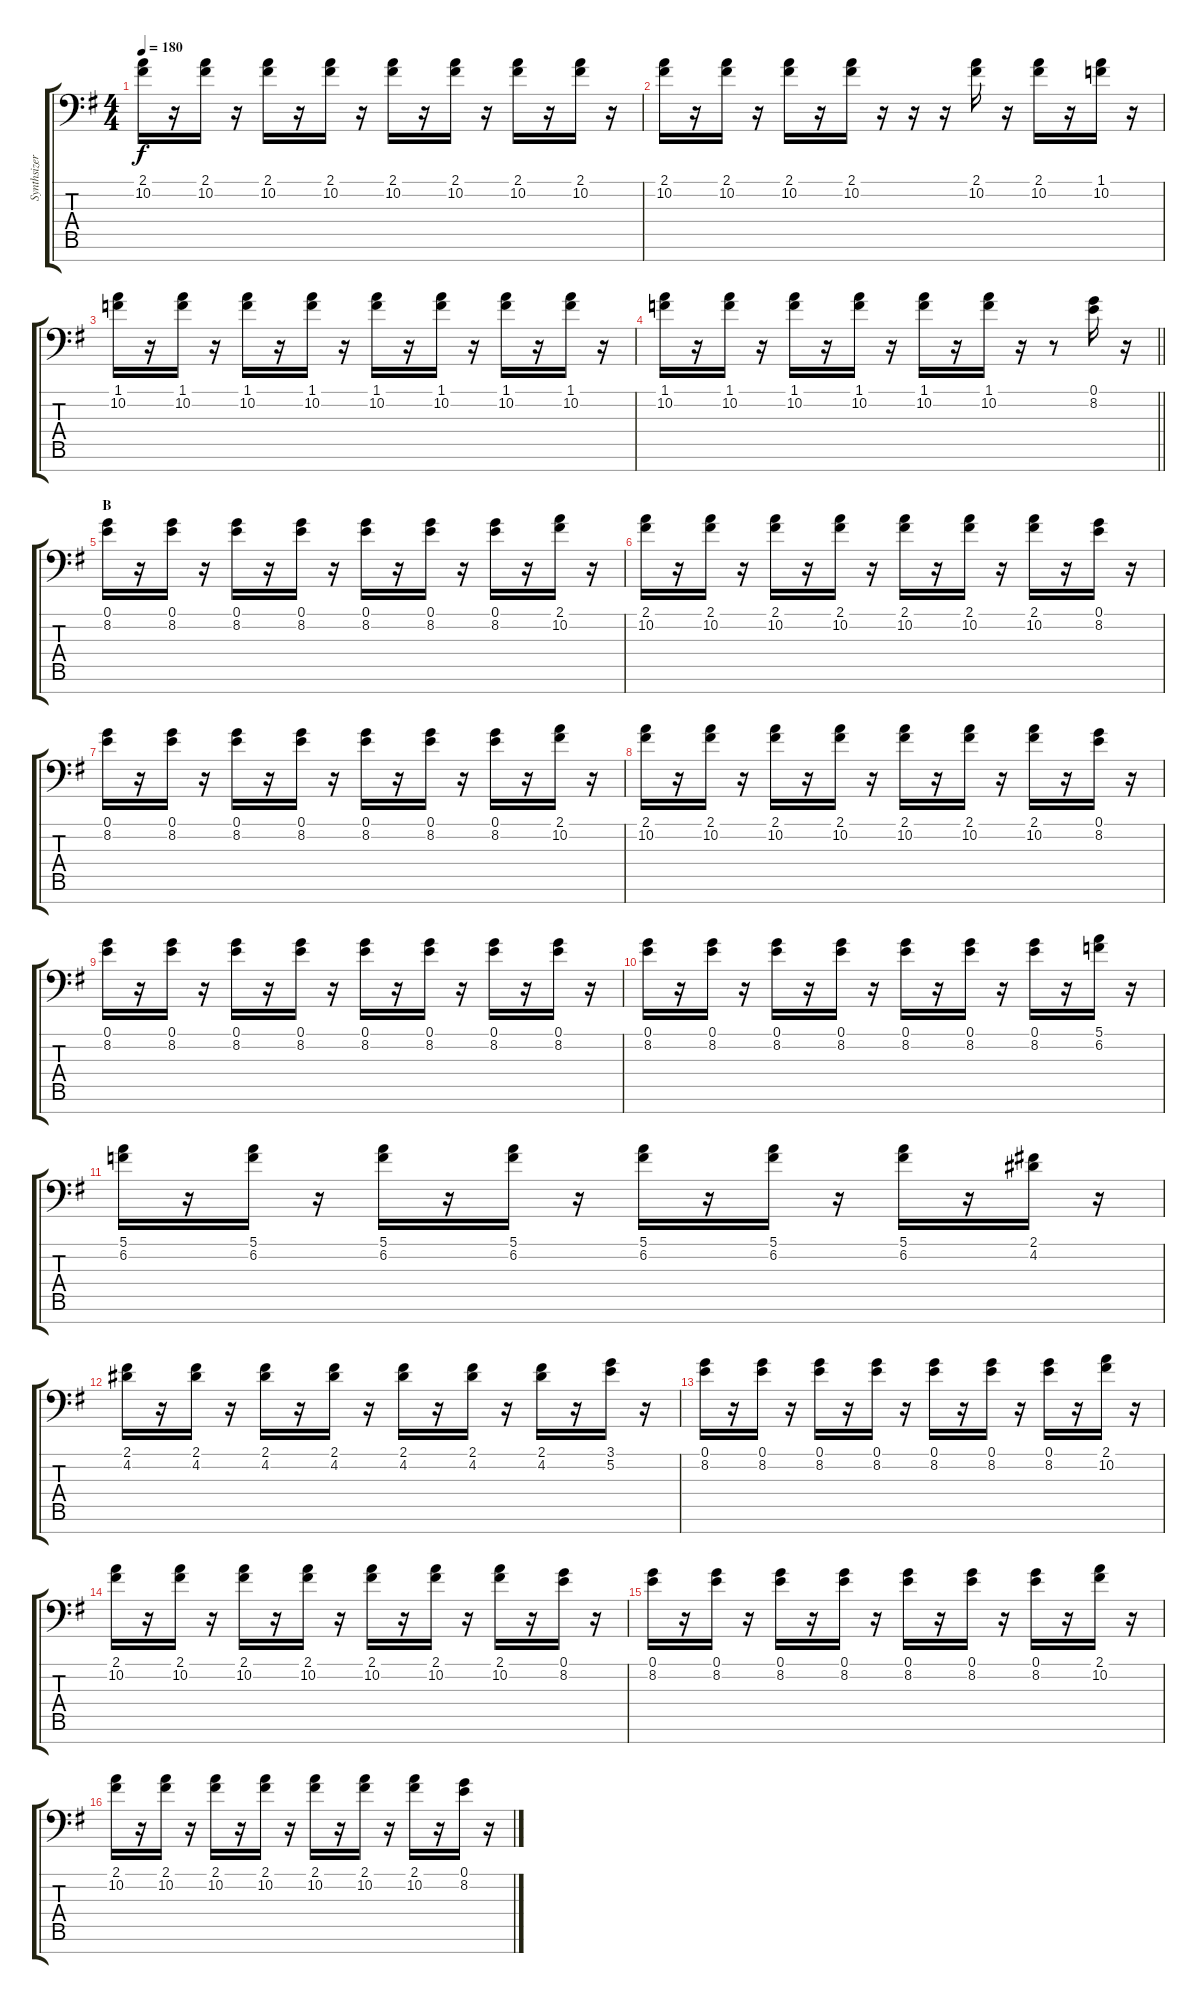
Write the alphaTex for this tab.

\track ("Synthsizer" "Synthsizer") {instrument lead1square}
\staff {score tabs}
\tuning (E4 B3 G3 D3 A2 E2 C-1) {hide}
\ts (4 4)
\tempo 180
\clef f4
\ks g
(2.1 10.2).16{dy f} r.16 (2.1 10.2).16 r.16 (2.1 10.2).16 r.16 (2.1 10.2).16 r.16 (2.1 10.2).16 r.16 (2.1 10.2).16 r.16 (2.1 10.2).16 r.16 (2.1 10.2).16 r.16 |
(2.1 10.2).16 r.16 (2.1 10.2).16 r.16 (2.1 10.2).16 r.16 (2.1 10.2).16 r.16 r.16 r.16 (2.1 10.2).16 r.16 (2.1 10.2).16 r.16 (1.1 10.2).16 r.16 |
(1.1 10.2).16 r.16 (1.1 10.2).16 r.16 (1.1 10.2).16 r.16 (1.1 10.2).16 r.16 (1.1 10.2).16 r.16 (1.1 10.2).16 r.16 (1.1 10.2).16 r.16 (1.1 10.2).16 r.16 |
\barLineRight lightlight
(1.1 10.2).16 r.16 (1.1 10.2).16 r.16 (1.1 10.2).16 r.16 (1.1 10.2).16 r.16 (1.1 10.2).16 r.16 (1.1 10.2).16 r.16 r.8 (0.1 8.2).16 r.16 |
\section ("" "B")
(0.1 8.2).16 r.16 (0.1 8.2).16 r.16 (0.1 8.2).16 r.16 (0.1 8.2).16 r.16 (0.1 8.2).16 r.16 (0.1 8.2).16 r.16 (0.1 8.2).16 r.16 (2.1 10.2).16 r.16 |
(2.1 10.2).16 r.16 (2.1 10.2).16 r.16 (2.1 10.2).16 r.16 (2.1 10.2).16 r.16 (2.1 10.2).16 r.16 (2.1 10.2).16 r.16 (2.1 10.2).16 r.16 (0.1 8.2).16 r.16 |
(0.1 8.2).16 r.16 (0.1 8.2).16 r.16 (0.1 8.2).16 r.16 (0.1 8.2).16 r.16 (0.1 8.2).16 r.16 (0.1 8.2).16 r.16 (0.1 8.2).16 r.16 (2.1 10.2).16 r.16 |
(2.1 10.2).16 r.16 (2.1 10.2).16 r.16 (2.1 10.2).16 r.16 (2.1 10.2).16 r.16 (2.1 10.2).16 r.16 (2.1 10.2).16 r.16 (2.1 10.2).16 r.16 (0.1 8.2).16 r.16 |
(0.1 8.2).16 r.16 (0.1 8.2).16 r.16 (0.1 8.2).16 r.16 (0.1 8.2).16 r.16 (0.1 8.2).16 r.16 (0.1 8.2).16 r.16 (0.1 8.2).16 r.16 (0.1 8.2).16 r.16 |
(0.1 8.2).16 r.16 (0.1 8.2).16 r.16 (0.1 8.2).16 r.16 (0.1 8.2).16 r.16 (0.1 8.2).16 r.16 (0.1 8.2).16 r.16 (0.1 8.2).16 r.16 (5.1 6.2).16 r.16 |
(5.1 6.2).16 r.16 (5.1 6.2).16 r.16 (5.1 6.2).16 r.16 (5.1 6.2).16 r.16 (5.1 6.2).16 r.16 (5.1 6.2).16 r.16 (5.1 6.2).16 r.16 (2.1 4.2).16 r.16 |
(2.1 4.2).16 r.16 (2.1 4.2).16 r.16 (2.1 4.2).16 r.16 (2.1 4.2).16 r.16 (2.1 4.2).16 r.16 (2.1 4.2).16 r.16 (2.1 4.2).16 r.16 (3.1 5.2).16 r.16 |
(0.1 8.2).16 r.16 (0.1 8.2).16 r.16 (0.1 8.2).16 r.16 (0.1 8.2).16 r.16 (0.1 8.2).16 r.16 (0.1 8.2).16 r.16 (0.1 8.2).16 r.16 (2.1 10.2).16 r.16 |
(2.1 10.2).16 r.16 (2.1 10.2).16 r.16 (2.1 10.2).16 r.16 (2.1 10.2).16 r.16 (2.1 10.2).16 r.16 (2.1 10.2).16 r.16 (2.1 10.2).16 r.16 (0.1 8.2).16 r.16 |
(0.1 8.2).16 r.16 (0.1 8.2).16 r.16 (0.1 8.2).16 r.16 (0.1 8.2).16 r.16 (0.1 8.2).16 r.16 (0.1 8.2).16 r.16 (0.1 8.2).16 r.16 (2.1 10.2).16 r.16 |
(2.1 10.2).16 r.16 (2.1 10.2).16 r.16 (2.1 10.2).16 r.16 (2.1 10.2).16 r.16 (2.1 10.2).16 r.16 (2.1 10.2).16 r.16 (2.1 10.2).16 r.16 (0.1 8.2).16 r.16
